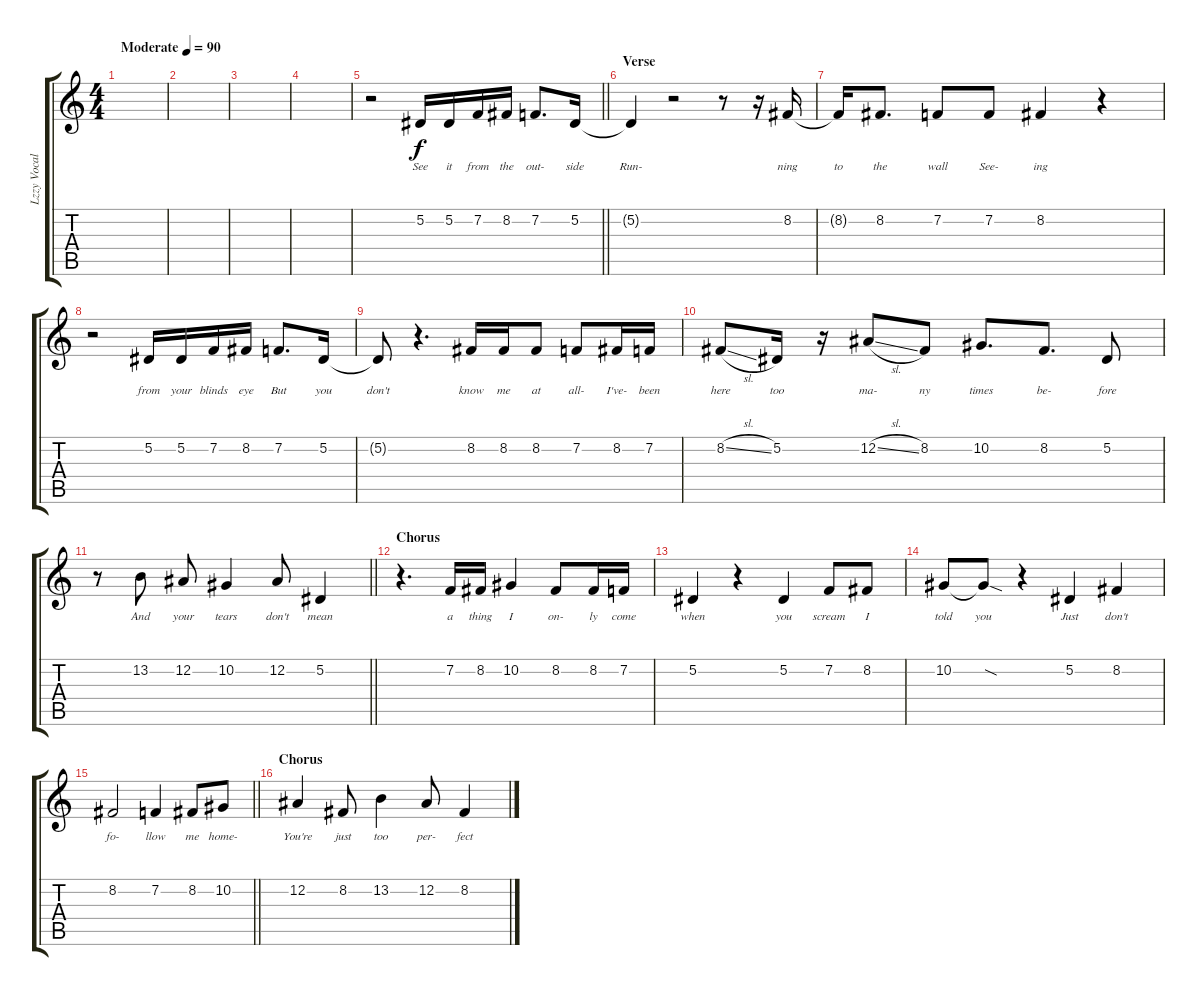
\track ("Lzzy Vocals" "Lzzy Vocal") {instrument sopranosax}
\staff {score tabs}
\tuning (Eb4 Bb3 Gb3 Db3 Ab2 Db2) {hide}
\ts (4 4)
\tempo (90 "Moderate")
\clef g2
\ks c
|
|
|
|
\barLineRight lightlight
r.2 5.2.16{lyrics (0 "See") lyrics (1 "") lyrics (2 "") lyrics (3 "") lyrics (4 "")} 5.2.16{lyrics (0 "it") lyrics (1 "") lyrics (2 "") lyrics (3 "") lyrics (4 "")} 7.2.16{lyrics (0 "from") lyrics (1 "") lyrics (2 "") lyrics (3 "") lyrics (4 "")} 8.2.16{lyrics (0 "the") lyrics (1 "") lyrics (2 "") lyrics (3 "") lyrics (4 "")} 7.2.8{d lyrics (0 "out-") lyrics (1 "") lyrics (2 "") lyrics (3 "") lyrics (4 "")} 5.2.16{lyrics (0 "side") lyrics (1 "") lyrics (2 "") lyrics (3 "") lyrics (4 "")} |
\section ("" "Verse")
5.2{t}.4{lyrics (0 "Run-") lyrics (1 "") lyrics (2 "") lyrics (3 "") lyrics (4 "")} r.2 r.8 r.16 8.2.16{lyrics (0 "ning") lyrics (1 "") lyrics (2 "") lyrics (3 "") lyrics (4 "")} |
8.2{t}.16{lyrics (0 "to") lyrics (1 "") lyrics (2 "") lyrics (3 "") lyrics (4 "")} 8.2.8{d lyrics (0 "the") lyrics (1 "") lyrics (2 "") lyrics (3 "") lyrics (4 "")} 7.2.8{lyrics (0 "wall") lyrics (1 "") lyrics (2 "") lyrics (3 "") lyrics (4 "")} 7.2.8{lyrics (0 "See-") lyrics (1 "") lyrics (2 "") lyrics (3 "") lyrics (4 "")} 8.2.4{lyrics (0 "ing") lyrics (1 "") lyrics (2 "") lyrics (3 "") lyrics (4 "")} r.4 |
r.2 5.2.16{lyrics (0 "from") lyrics (1 "") lyrics (2 "") lyrics (3 "") lyrics (4 "")} 5.2.16{lyrics (0 "your") lyrics (1 "") lyrics (2 "") lyrics (3 "") lyrics (4 "")} 7.2.16{lyrics (0 "blinds") lyrics (1 "") lyrics (2 "") lyrics (3 "") lyrics (4 "")} 8.2.16{lyrics (0 "eye") lyrics (1 "") lyrics (2 "") lyrics (3 "") lyrics (4 "")} 7.2.8{d lyrics (0 "But") lyrics (1 "") lyrics (2 "") lyrics (3 "") lyrics (4 "")} 5.2.16{lyrics (0 "you") lyrics (1 "") lyrics (2 "") lyrics (3 "") lyrics (4 "")} |
5.2{t}.8{lyrics (0 "don't") lyrics (1 "") lyrics (2 "") lyrics (3 "") lyrics (4 "")} r.4{d} 8.2.16{lyrics (0 "know") lyrics (1 "") lyrics (2 "") lyrics (3 "") lyrics (4 "")} 8.2.16{lyrics (0 "me") lyrics (1 "") lyrics (2 "") lyrics (3 "") lyrics (4 "")} 8.2.8{lyrics (0 "at") lyrics (1 "") lyrics (2 "") lyrics (3 "") lyrics (4 "")} 7.2.8{lyrics (0 "all-") lyrics (1 "") lyrics (2 "") lyrics (3 "") lyrics (4 "")} 8.2.16{lyrics (0 "I've-") lyrics (1 "") lyrics (2 "") lyrics (3 "") lyrics (4 "")} 7.2.16{lyrics (0 "been") lyrics (1 "") lyrics (2 "") lyrics (3 "") lyrics (4 "")} |
8.2{sl}.8{lyrics (0 "here") lyrics (1 "") lyrics (2 "") lyrics (3 "") lyrics (4 "")} 5.2.16{lyrics (0 "too") lyrics (1 "") lyrics (2 "") lyrics (3 "") lyrics (4 "")} r.16 12.2{sl}.8{lyrics (0 "ma-") lyrics (1 "") lyrics (2 "") lyrics (3 "") lyrics (4 "")} 8.2.8{lyrics (0 "ny") lyrics (1 "") lyrics (2 "") lyrics (3 "") lyrics (4 "")} 10.2.8{d lyrics (0 "times") lyrics (1 "") lyrics (2 "") lyrics (3 "") lyrics (4 "")} 8.2.8{d lyrics (0 "be-") lyrics (1 "") lyrics (2 "") lyrics (3 "") lyrics (4 "")} 5.2.8{lyrics (0 "fore") lyrics (1 "") lyrics (2 "") lyrics (3 "") lyrics (4 "")} |
\barLineRight lightlight
r.8 13.2.8{lyrics (0 "And") lyrics (1 "") lyrics (2 "") lyrics (3 "") lyrics (4 "")} 12.2.8{lyrics (0 "your") lyrics (1 "") lyrics (2 "") lyrics (3 "") lyrics (4 "")} 10.2.4{lyrics (0 "tears") lyrics (1 "") lyrics (2 "") lyrics (3 "") lyrics (4 "")} 12.2.8{lyrics (0 "don't") lyrics (1 "") lyrics (2 "") lyrics (3 "") lyrics (4 "")} 5.2.4{lyrics (0 "mean") lyrics (1 "") lyrics (2 "") lyrics (3 "") lyrics (4 "")} |
\section ("" "Chorus")
r.4{d} 7.2.16{lyrics (0 "a") lyrics (1 "") lyrics (2 "") lyrics (3 "") lyrics (4 "")} 8.2.16{lyrics (0 "thing") lyrics (1 "") lyrics (2 "") lyrics (3 "") lyrics (4 "")} 10.2.4{lyrics (0 "I") lyrics (1 "") lyrics (2 "") lyrics (3 "") lyrics (4 "")} 8.2.8{lyrics (0 "on-") lyrics (1 "") lyrics (2 "") lyrics (3 "") lyrics (4 "")} 8.2.16{lyrics (0 "ly") lyrics (1 "") lyrics (2 "") lyrics (3 "") lyrics (4 "")} 7.2.16{lyrics (0 "come") lyrics (1 "") lyrics (2 "") lyrics (3 "") lyrics (4 "")} |
5.2.4{lyrics (0 "when") lyrics (1 "") lyrics (2 "") lyrics (3 "") lyrics (4 "")} r.4 5.2.4{lyrics (0 "you") lyrics (1 "") lyrics (2 "") lyrics (3 "") lyrics (4 "")} 7.2.8{lyrics (0 "scream") lyrics (1 "") lyrics (2 "") lyrics (3 "") lyrics (4 "")} 8.2.8{lyrics (0 "I") lyrics (1 "") lyrics (2 "") lyrics (3 "") lyrics (4 "")} |
10.2.8{lyrics (0 "told") lyrics (1 "") lyrics (2 "") lyrics (3 "") lyrics (4 "")} 10.2{sod t}.8{lyrics (0 "you") lyrics (1 "") lyrics (2 "") lyrics (3 "") lyrics (4 "")} r.4 5.2.4{lyrics (0 "Just") lyrics (1 "") lyrics (2 "") lyrics (3 "") lyrics (4 "")} 8.2.4{lyrics (0 "don't") lyrics (1 "") lyrics (2 "") lyrics (3 "") lyrics (4 "")} |
\barLineRight lightlight
8.2.2{lyrics (0 "fo-") lyrics (1 "") lyrics (2 "") lyrics (3 "") lyrics (4 "")} 7.2.4{lyrics (0 "llow") lyrics (1 "") lyrics (2 "") lyrics (3 "") lyrics (4 "")} 8.2.8{lyrics (0 "me") lyrics (1 "") lyrics (2 "") lyrics (3 "") lyrics (4 "")} 10.2.8{lyrics (0 "home-") lyrics (1 "") lyrics (2 "") lyrics (3 "") lyrics (4 "")} |
\section ("" "Chorus")
12.2.4{lyrics (0 "You're") lyrics (1 "") lyrics (2 "") lyrics (3 "") lyrics (4 "")} 8.2.8{lyrics (0 "just") lyrics (1 "") lyrics (2 "") lyrics (3 "") lyrics (4 "")} 13.2.4{lyrics (0 "too") lyrics (1 "") lyrics (2 "") lyrics (3 "") lyrics (4 "")} 12.2.8{lyrics (0 "per-") lyrics (1 "") lyrics (2 "") lyrics (3 "") lyrics (4 "")} 8.2.4{lyrics (0 "fect") lyrics (1 "") lyrics (2 "") lyrics (3 "") lyrics (4 "")}
